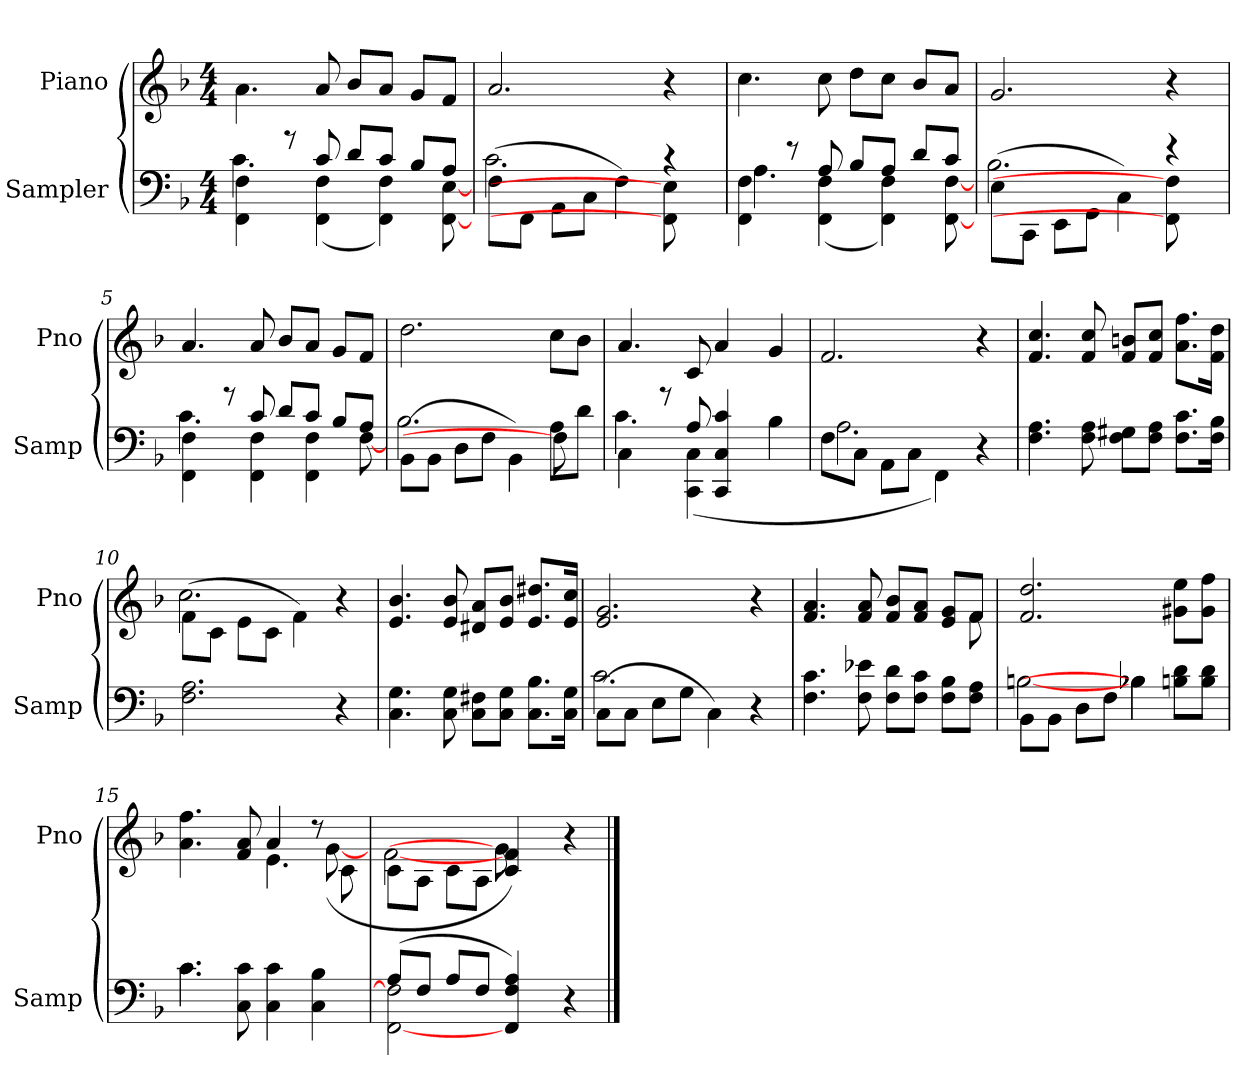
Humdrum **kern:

**kern	**kern
*part2	*part1
*staff2	*staff1
*I"Sampler	*I"Piano
*I'Samp	*I'Pno
*clefF4	*clefG2
*k[b-]	*k[b-]
*F:	*F:
*M4/4	*M4/4
=1	=1
*^	*
4FF\ 4F\	4.c	4.a\
8r	.	.
8c/	(4FF 4F	8a
8d/L	.	8b-/L
8c/J	4FF 4F)	8a/J
8B-/L	.	8g/L
8A/J	[8FF [8E	8f/J
=2	=2	=2
(8F\L	2.c	2.a
8FF\J	.	.
8AA\L	.	.
8C\J	.	.
4F\)	.	.
4r	8FF] 8E]	4r
.	8ryy	.
=3	=3	=3
4FF\ 4F\	4.A	4.cc
8r	.	.
8A/	(4FF 4F	8cc
8B-/L	.	8dd\L
8A/J	4FF 4F)	8cc\J
8d/L	.	8b-/L
8c/J	[8FF [8F	8a/J
=4	=4	=4
(8E\L	2.B-	2.g
8CC\J	.	.
8EE\L	.	.
8GG\J	.	.
4C\)	.	.
4r	8FF] 8F]	4r
.	8ryy	.
=5	=5	=5
4FF\ 4F\	4.c	4.a
8r	.	.
8c/	4FF 4F	8a
8d/L	.	8b-/L
8c/J	4FF 4F	8a/J
8B-/L	.	8g/L
8A/J	[8F	8f/J
=6	=6	=6
(8BB-\L	2.B-	2.dd
8BB-\J	.	.
8D\L	.	.
8F\J	.	.
4BB-\)	.	.
8A\L	8F]	8cc\L
8d\J	8ryy	8b-\J
=7	=7	=7
4C\	4.c	4.a
8r	.	.
8A/	(4CC 4C	8c
4CC 4C 4c	.	4a
.	4.ryy	.
4B-	.	4g
=8	=8	=8
8F\L	2.A	2.f
8C\J	.	.
8AA\L	.	.
8C\J	.	.
4FF\)	.	.
4r	4ryy	4r
*v	*v	*
=9	=9
4.F 4.A	4.f 4.cc
8F 8A	8f 8cc
8F\ 8G#X\L	8f/ 8bn/L
8F\ 8A\J	8f/ 8cc/J
8.F\ 8.c\L	8.a\ 8.ff\L
16F\ 16B-\Jk	16f\ 16dd\Jk
=10	=10
*	*^
2.F 2.A	(8f\L	2.cc
.	8c\J	.
.	8e\L	.
.	8c\J	.
.	4f\)	.
4r	4r	4ryy
*	*v	*v
=11	=11
4.C 4.G	4.e 4.b-
8C 8G	8e 8b-
8C\ 8F#X\L	8d#X/ 8a/L
8C\ 8G\J	8e/ 8b-/J
8.C\ 8.B-\L	8.e/ 8.dd#X/L
16C\ 16G\Jk	16e/ 16cc/Jk
=12	=12
*^	*
(8C\L	2.c	2.e 2.g
8C\J	.	.
8E\L	.	.
8G\J	.	.
4C\)	.	.
4r	4ryy	4r
*v	*v	*
=13	=13
*	*^
4.F 4.c	4.f 4.a	2..ryy
8F 8e-X	8f 8a	.
8F\ 8d\L	8f/ 8b-/L	.
8F\ 8c\J	8f/ 8a/J	.
8F\ 8B-\L	8e/ 8g/L	.
8F\ 8A\J	8f/J	8f
*	*v	*v
=14	=14
*^	*
8BB-\L	[2B	2.f 2.dd
8BB-\J	.	.
8D\L	.	.
8F\J	.	.
4B-X\	4B-X]	.
8Bn\ 8d\L	4ryy	8g#X\ 8ee\L
8B\ 8d\J	.	8g#\ 8ff\J
=15	=15	=15
*	*	*^
4.c\	4.c	4.a 4.ff	2ryy
8C 8c	2ryy	8f 8a	.
4C 4c	.	4a/	4.e
4C 4B-	.	8r	.
.	8ryy	8c\	([8g
=16	=16	=16	=16
(8A/L	[2FF 2F]	8c\L	[2f
8F/J	.	8A\J	.
8A/L	.	8c\L	.
8F/J	.	8A\J	.
4FF 4F 4A)	2ryy	4c 4f)	8g]
.	.	.	4.ryy
4r	.	4r	.
*v	*v	*	*
*	*v	*v
==	==
*-	*-
